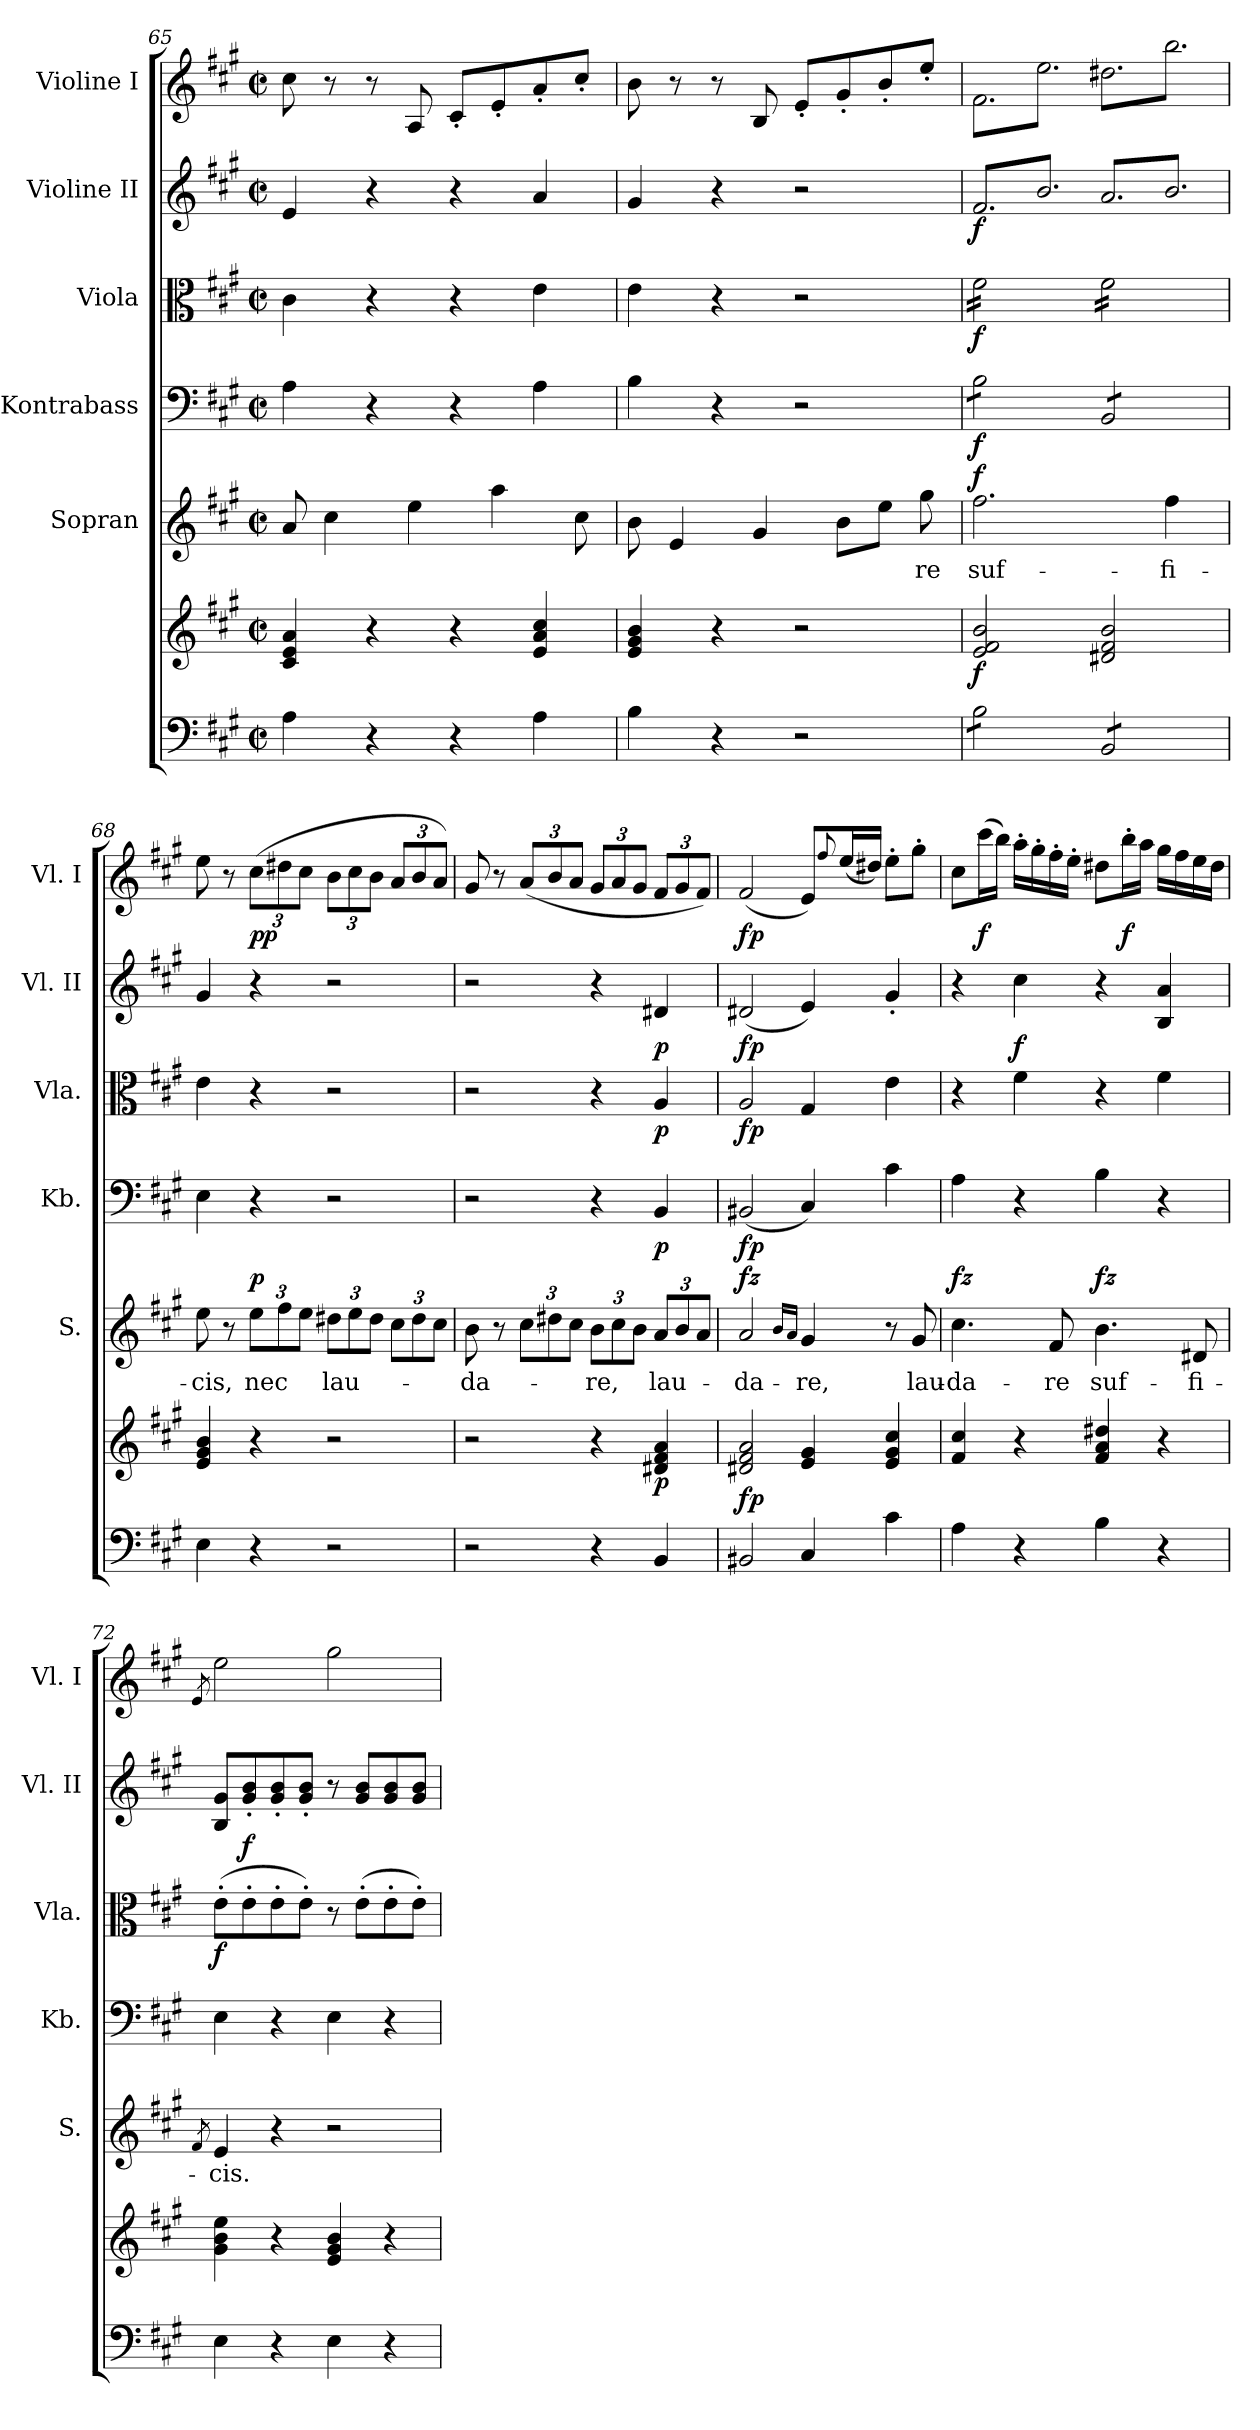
**kern	**kern	**dynam	**kern	**text	**dynam	**kern	**dynam	**kern	**dynam	**kern	**dynam	**kern	**dynam
*part6	*part6	*part6	*part5	*part5	*part5	*part4	*part4	*part3	*part3	*part2	*part2	*part1	*part1
*staff7	*staff6	*staff6/7	*staff5	*staff5	*staff5	*staff4	*staff4	*staff3	*staff3	*staff2	*staff2	*staff1	*staff1
*	*	*	*I"Sopran	*	*	*I"Kontrabass	*	*I"Viola	*	*I"Violine II	*	*I"Violine I	*
*	*	*	*I'S.	*	*	*I'Kb.	*	*I'Vla.	*	*I'Vl. II	*	*I'Vl. I	*
*clefF4	*clefG2	*	*clefG2	*	*	*clefF4	*	*clefC3	*	*clefG2	*	*clefG2	*
*	*	*	*	*	*	*ITrd7c12	*	*	*	*	*	*	*
*k[f#c#g#]	*k[f#c#g#]	*	*k[f#c#g#]	*	*	*k[f#c#g#]	*	*k[f#c#g#]	*	*k[f#c#g#]	*	*k[f#c#g#]	*
*A:	*A:	*	*A:	*	*	*A:	*	*A:	*	*A:	*	*A:	*
*M2/2	*M2/2	*	*M2/2	*	*	*M2/2	*	*M2/2	*	*M2/2	*	*M2/2	*
*met(c|)	*met(c|)	*	*met(c|)	*	*	*met(c|)	*	*met(c|)	*	*met(c|)	*	*met(c|)	*
=65	=65	=65	=65	=65	=65	=65	=65	=65	=65	=65	=65	=65	=65
4A\	4c#/ 4e/ 4a/	.	8a/	.	.	4AA\	.	4c#\	.	4e/	.	8cc#\	.
.	.	.	4cc#\	.	.	.	.	.	.	.	.	8r	.
4r	4r	.	.	.	.	4r	.	4r	.	4r	.	8r	.
.	.	.	4ee\	.	.	.	.	.	.	.	.	8A/	.
4r	4r	.	.	.	.	4r	.	4r	.	4r	.	8c#'</L	.
.	.	.	4aa\	.	.	.	.	.	.	.	.	8e'</	.
4A\	4e/ 4a/ 4cc#/	.	.	.	.	4AA\	.	4e\	.	4a/	.	8a'</	.
.	.	.	8cc#\	.	.	.	.	.	.	.	.	8cc#'</J	.
!!LO:LB:g=z
=66	=66	=66	=66	=66	=66	=66	=66	=66	=66	=66	=66	=66	=66
4B\	4e/ 4g#/ 4b/	.	8b\	.	.	4BB\	.	4e\	.	4g#/	.	8b\	.
.	.	.	4e/	.	.	.	.	.	.	.	.	8r	.
4r	4r	.	.	.	.	4r	.	4r	.	4r	.	8r	.
.	.	.	4g#/	.	.	.	.	.	.	.	.	8B/	.
2r	2r	.	.	.	.	2r	.	2r	.	2r	.	8e'</L	.
.	.	.	8b\L	.	.	.	.	.	.	.	.	8g#'</	.
.	.	.	8ee\J	.	.	.	.	.	.	.	.	8b'</	.
!	!	!	!	!LO:LY:b	!	!	!	!	!	!	!	!	!
.	.	.	8gg#\	-re	.	.	.	.	.	.	.	8ee'</J	.
=67	=67	=67	=67	=67	=67	=67	=67	=67	=67	=67	=67	=67	=67
!	!	!	!	!LO:LY:b	!	!	!	!	!	!	!	!	!
*	*	*	*	*	*	*	*	*	*	*Xtuplet	*	*	*
!	!	!	!	!	!	!	!	!	!	!LO:N:head=open	!	!	!
*	*	*	*	*	*	*	*	*	*	*	*	*Xtuplet	*
!	!	!LO:DY:b	!	!	!LO:DY:a	!	!LO:DY:b	!	!LO:DY:b	!	!LO:DY:b	!LO:N:head=open	!
*tremolo	*	*	*	*	*	*	*	*	*	*	*	*	*
*	*	*	*	*	*	*tremolo	*	*	*	*	*	*	*
*	*	*	*	*	*	*	*	*tremolo	*	*	*	*	*
8B\L	2e/ 2f#/ 2b/	f	2.ff#\	suf-	f	8BB\L	f	16f#\LL	f	6.f#/LL	f	6.f#\LL	.
.	.	.	.	.	.	.	.	16f#\	.	.	.	.	.
8B\	.	.	.	.	.	8BB\	.	16f#\	.	.	.	.	.
.	.	.	.	.	.	.	.	16f#\	.	.	.	.	.
!	!	!	!	!	!	!	!	!	!	!LO:N:head=open	!	!LO:N:head=open	!
8B\	.	.	.	.	.	8BB\	.	16f#\	.	6.b/JJ	.	6.ee\JJ	.
.	.	.	.	.	.	.	.	16f#\	.	.	.	.	.
8B\J	.	.	.	.	.	8BB\J	.	16f#\	.	.	.	.	.
.	.	.	.	.	.	.	.	16f#\JJ	.	.	.	.	.
!	!	!	!	!	!	!	!	!	!	!LO:N:head=open	!	!LO:N:head=open	!
8BB/L	2d#X/ 2f#/ 2b/	.	.	.	.	8BBB/L	.	16f#\LL	.	6.a/LL	.	6.dd#X\LL	.
.	.	.	.	.	.	.	.	16f#\	.	.	.	.	.
8BB/	.	.	.	.	.	8BBB/	.	16f#\	.	.	.	.	.
.	.	.	.	.	.	.	.	16f#\	.	.	.	.	.
!	!	!	!	!LO:LY:b	!	!	!	!	!	!LO:N:head=open	!	!LO:N:head=open	!
8BB/	.	.	4ff#\	-fi-	.	8BBB/	.	16f#\	.	6.b/JJ	.	6.bb\JJ	.
.	.	.	.	.	.	.	.	16f#\	.	.	.	.	.
8BB/J	.	.	.	.	.	8BBB/J	.	16f#\	.	.	.	.	.
*	*	*	*	*	*	*Xtremolo	*	*	*	*	*	*	*
*Xtremolo	*	*	*	*	*	*	*	*	*	*	*	*	*
.	.	.	.	.	.	.	.	16f#\JJ	.	.	.	.	.
*	*	*	*	*	*	*	*	*Xtremolo	*	*	*	*	*
=68	=68	=68	=68	=68	=68	=68	=68	=68	=68	=68	=68	=68	=68
!	!	!	!	!LO:LY:b	!	!	!	!	!	!	!	!	!
4E\	4e/ 4g#/ 4b/	.	8ee\	-cis,	.	4EE\	.	4e\	.	4g#/	.	8ee\	.
.	.	.	8r	.	.	.	.	.	.	.	.	8r	.
*	*	*	*Xbrackettup	*	*	*	*	*	*	*	*	*	*
!	!	!	!	!LO:LY:b	!	!	!	!	!	!	!	!	!
*	*	*	*	*	*	*	*	*	*	*	*	*tuplet	*
*	*	*	*	*	*	*	*	*	*	*	*	*Xbrackettup	*
!	!	!	!	!	!LO:DY:a	!	!	!	!	!	!	!	!LO:DY:b
4r	4r	.	12ee\L	nec	p	4r	.	4r	.	4r	.	(>12cc#\L	pp
.	.	.	12ff#\	.	.	.	.	.	.	.	.	12dd#X\	.
.	.	.	12ee\J	.	.	.	.	.	.	.	.	12cc#\J	.
!	!	!	!	!LO:LY:b	!	!	!	!	!	!	!	!	!
2r	2r	.	12dd#X\L	lau-	.	2r	.	2r	.	2r	.	12b\L	.
.	.	.	12ee\	.	.	.	.	.	.	.	.	12cc#\	.
.	.	.	12dd#\J	.	.	.	.	.	.	.	.	12b\J	.
.	.	.	12cc#\L	.	.	.	.	.	.	.	.	12a/L	.
.	.	.	12dd#\	.	.	.	.	.	.	.	.	12b/	.
.	.	.	12cc#\J	.	.	.	.	.	.	.	.	12a/J)	.
=69	=69	=69	=69	=69	=69	=69	=69	=69	=69	=69	=69	=69	=69
!	!	!	!	!LO:LY:b	!	!	!	!	!	!	!	!	!
2r	2r	.	8b\	-da-	.	2r	.	2r	.	2r	.	8g#/	.
.	.	.	8r	.	.	.	.	.	.	.	.	8r	.
.	.	.	12cc#\L	.	.	.	.	.	.	.	.	(<12a/L	.
.	.	.	12dd#X\	.	.	.	.	.	.	.	.	12b/	.
.	.	.	12cc#\J	.	.	.	.	.	.	.	.	12a/J	.
!	!	!	!	!LO:LY:b	!	!	!	!	!	!	!	!	!
4r	4r	.	12b\L	-re,	.	4r	.	4r	.	4r	.	12g#/L	.
.	.	.	12cc#\	.	.	.	.	.	.	.	.	12a/	.
.	.	.	12b\J	.	.	.	.	.	.	.	.	12g#/J	.
!	!	!LO:DY:b	!	!LO:LY:b	!	!	!LO:DY:b	!	!LO:DY:b	!	!LO:DY:b	!	!
4BB/	4d#X/ 4f#/ 4a/	p	12a/L	lau-	.	4BBB/	p	4A/	p	4d#X/	p	12f#/L	.
.	.	.	12b/	.	.	.	.	.	.	.	.	12g#/	.
.	.	.	12a/J	.	.	.	.	.	.	.	.	12f#/J)	.
!!LO:PB:g=z
=70	=70	=70	=70	=70	=70	=70	=70	=70	=70	=70	=70	=70	=70
!	!	!LO:DY:b	!	!LO:LY:b	!LO:DY:a	!	!LO:DY:b	!	!LO:DY:b	!	!LO:DY:b	!	!LO:DY:b
2BB#X/	2d#X/ 2f#/ 2a/	fp	2a/	-da-	fz	(<2BBB#X/	fp	2A/	fp	(<2d#X/	fp	(<2f#/	fp
.	.	.	16qb/LL	.	.	.	.	.	.	.	.	.	.
.	.	.	16qa/JJ	.	.	.	.	.	.	.	.	.	.
!	!	!	!	!LO:LY:b	!	!	!	!	!	!	!	!	!
4C#/	4e/ 4g#/	.	4g#/	-re,	.	4CC#/)	.	4G#/	.	4e/)	.	8e/L)	.
.	.	.	.	.	.	.	.	.	.	.	.	8qqff#/	.
.	.	.	.	.	.	.	.	.	.	.	.	(<16ee/L	.
.	.	.	.	.	.	.	.	.	.	.	.	16dd#X/JJ)	.
4c#\	4e/ 4g#/ 4cc#/	.	8r	.	.	4C#\	.	4e\	.	4g#'</	.	8ee'>\L	.
!	!	!	!	!LO:LY:b	!	!	!	!	!	!	!	!	!
.	.	.	8g#/	lau-	.	.	.	.	.	.	.	8gg#'>\J	.
=71	=71	=71	=71	=71	=71	=71	=71	=71	=71	=71	=71	=71	=71
!	!	!	!	!LO:LY:b	!LO:DY:a	!	!	!	!	!	!	!	!
4A\	4f#/ 4cc#/	.	4.cc#\	-da-	fz	4AA\	.	4r	.	4r	.	8cc#\L	.
!	!	!	!	!	!	!	!	!	!	!	!	!	!LO:DY:b
.	.	.	.	.	.	.	.	.	.	.	.	(>16ccc#\L	f
.	.	.	.	.	.	.	.	.	.	.	.	16bb\JJ)	.
!	!	!	!	!	!	!	!	!	!	!	!LO:DY:b	!	!
4r	4r	.	.	.	.	4r	.	4f#\	.	4cc#\	f	16aa'>\LL	.
.	.	.	.	.	.	.	.	.	.	.	.	16gg#'>\	.
!	!	!	!	!LO:LY:b	!	!	!	!	!	!	!	!	!
.	.	.	8f#/	-re	.	.	.	.	.	.	.	16ff#'>\	.
.	.	.	.	.	.	.	.	.	.	.	.	16ee'>\JJ	.
!	!	!	!	!LO:LY:b	!LO:DY:a	!	!	!	!	!	!	!	!
4B\	4f#/ 4a/ 4dd#X/	.	4.b\	suf-	fz	4BB\	.	4r	.	4r	.	8dd#X\L	.
!	!	!	!	!	!	!	!	!	!	!	!	!	!LO:DY:b
.	.	.	.	.	.	.	.	.	.	.	.	16bb'>\L	f
.	.	.	.	.	.	.	.	.	.	.	.	16aa\JJ	.
4r	4r	.	.	.	.	4r	.	4f#\	.	4B/ 4a/	.	16gg#\LL	.
.	.	.	.	.	.	.	.	.	.	.	.	16ff#\	.
!	!	!	!	!LO:LY:b	!	!	!	!	!	!	!	!	!
.	.	.	8d#X/	-fi-	.	.	.	.	.	.	.	16ee\	.
.	.	.	.	.	.	.	.	.	.	.	.	16dd#\JJ	.
=72	=72	=72	=72	=72	=72	=72	=72	=72	=72	=72	=72	=72	=72
.	.	.	8qf#/	.	.	.	.	.	.	.	.	8qe/	.
!	!	!	!	!LO:LY:b	!	!	!	!	!LO:DY:b	!	!	!	!
4E\	4g#\ 4b\ 4ee\	.	4e/	-cis.	.	4EE\	.	(>8e'>\L	f	8B/ 8g#/L	.	2ee\	.
!	!	!	!	!	!	!	!	!	!	!	!LO:DY:b	!	!
.	.	.	.	.	.	.	.	8e'>\	.	8g#/'< 8b/'<	f	.	.
4r	4r	.	4r	.	.	4r	.	8e'>\	.	8g#/'< 8b/'<	.	.	.
.	.	.	.	.	.	.	.	8e'>\J)	.	8g#/'< 8b/'<J	.	.	.
4E\	4e/ 4g#/ 4b/	.	2r	.	.	4EE\	.	8r	.	8r	.	2gg#\	.
.	.	.	.	.	.	.	.	(>8e'>\L	.	8g#/ 8b/L	.	.	.
4r	4r	.	.	.	.	4r	.	8e'>\	.	8g#/ 8b/	.	.	.
.	.	.	.	.	.	.	.	8e'>\J)	.	8g#/ 8b/J	.	.	.
=	=	=	=	=	=	=	=	=	=	=	=	=	=
*-	*-	*-	*-	*-	*-	*-	*-	*-	*-	*-	*-	*-	*-
